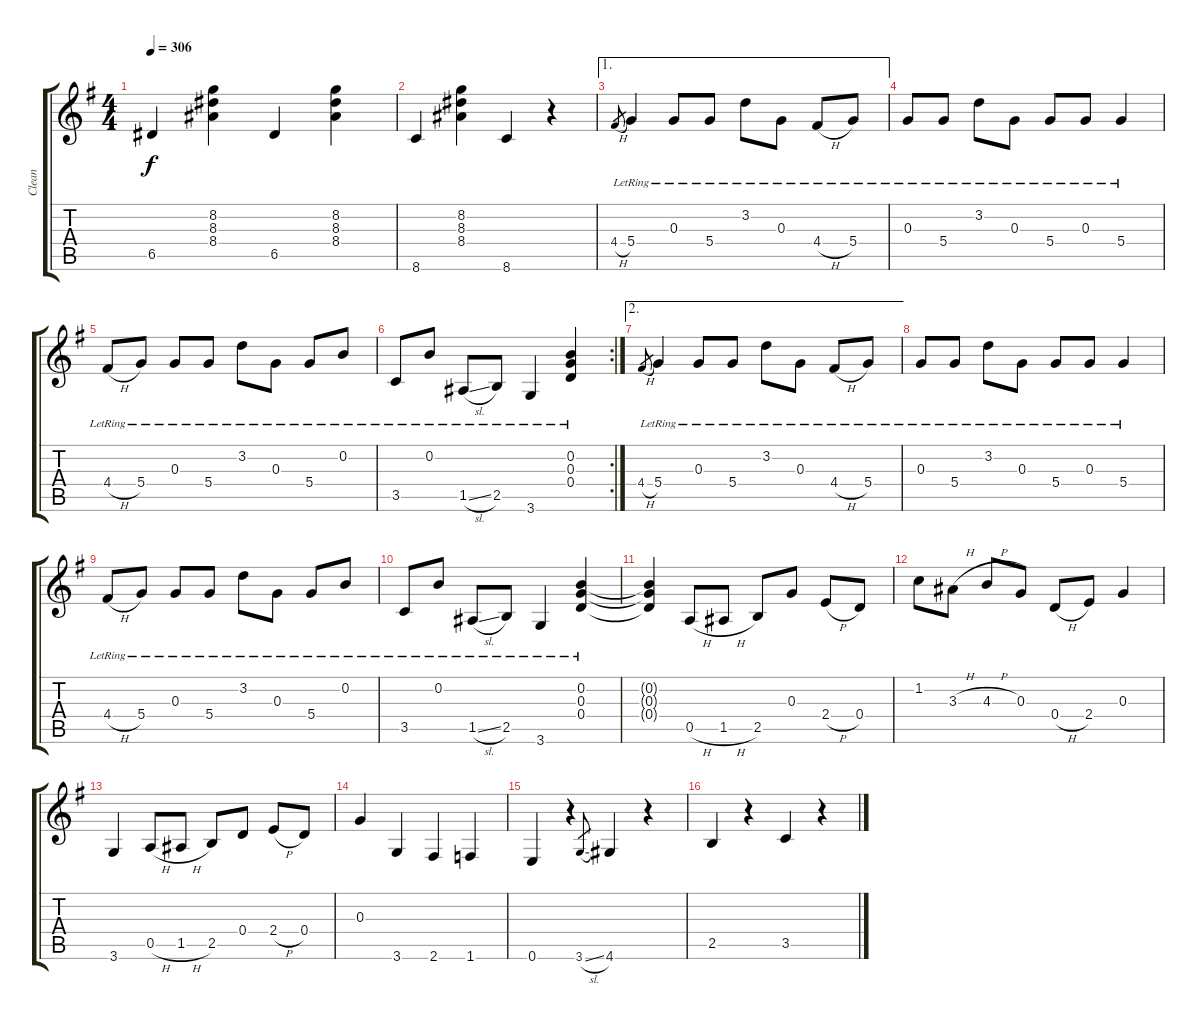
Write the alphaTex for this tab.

\track ("Clean" "Clean") {instrument electricguitarclean}
\staff {score tabs}
\tuning (E4 B3 G3 D3 A2 E2) {hide}
\ts (4 4)
\tempo 306
\clef g2
\ks g
6.5.4{dy f} (8.2 8.3 8.4).4 6.5.4 (8.2 8.3 8.4).4 |
8.6.4 (8.2 8.3 8.4).4 8.6.4 r.4 |
\ae 1
4.4{h}.8{gr} 5.4{lr}.4 0.3{lr}.8 5.4{lr}.8 3.2{lr}.8 0.3{lr}.8 4.4{h lr}.8 5.4{lr}.8 |
0.3{lr}.8 5.4{lr}.8 3.2{lr}.8 0.3{lr}.8 5.4{lr}.8 0.3{lr}.8 5.4{lr}.4 |
4.4{h lr}.8 5.4{lr}.8 0.3{lr}.8 5.4{lr}.8 3.2{lr}.8 0.3{lr}.8 5.4{lr}.8 0.2{lr}.8 |
\rc 2
3.5{lr}.8 0.2{lr}.8 1.5{sl lr}.8 2.5{lr}.8 3.6{lr}.4 (0.2{lr} 0.3{lr} 0.4{lr}).4 |
\ae 2
4.4{h}.8{gr} 5.4{lr}.4 0.3{lr}.8 5.4{lr}.8 3.2{lr}.8 0.3{lr}.8 4.4{h lr}.8 5.4{lr}.8 |
0.3{lr}.8 5.4{lr}.8 3.2{lr}.8 0.3{lr}.8 5.4{lr}.8 0.3{lr}.8 5.4{lr}.4 |
4.4{h lr}.8 5.4{lr}.8 0.3{lr}.8 5.4{lr}.8 3.2{lr}.8 0.3{lr}.8 5.4{lr}.8 0.2{lr}.8 |
3.5{lr}.8 0.2{lr}.8 1.5{sl lr}.8 2.5{lr}.8 3.6{lr}.4 (0.2{lr} 0.3{lr} 0.4{lr}).4 |
(0.2{t} 0.3{t} 0.4{t}).4 0.5{h}.8 1.5{h}.8 2.5.8 0.3.8 2.4{h}.8 0.4.8 |
1.2.8 3.3{h}.8 4.3{h}.8 0.3.8 0.4{h}.8 2.4.8 0.3.4 |
3.6.4 0.5{h}.8 1.5{h}.8 2.5.8 0.4.8 2.4{h}.8 0.4.8 |
0.3.4 3.6.4 2.6.4 1.6.4 |
0.6.4 r.4 3.6{sl}.8{gr} 4.6.4 r.4 |
2.5.4 r.4 3.5.4 r.4
